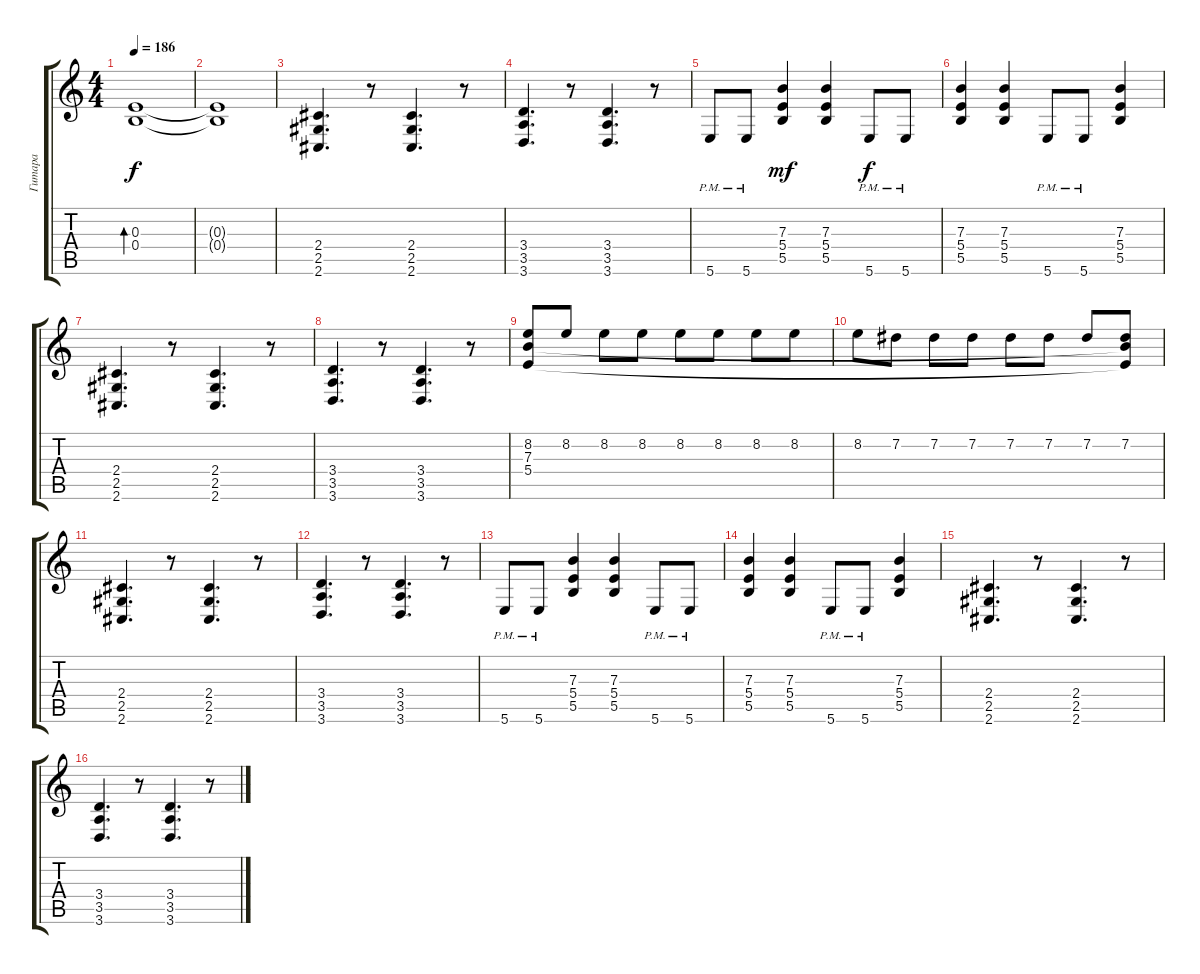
\track ("Гитара" "Гитара") {instrument distortionguitar}
\staff {score tabs}
\tuning (Db4 Ab3 E3 B2 Gb2 B1) {hide}
\ts (4 4)
\tempo 186
\clef g2
\ks c
(0.3 0.4).1{bd 480 dy f} |
(0.3{t} 0.4{t}).1 |
(2.4 2.5 2.6).4{d volume 11 instrument distortionguitar} r.8 (2.4 2.5 2.6).4{d} r.8 |
(3.4 3.5 3.6).4{d} r.8 (3.4 3.5 3.6).4{d} r.8 |
5.6{pm}.8 5.6{pm}.8 (7.3 5.4 5.5).4{dy mf} (7.3 5.4 5.5).4 5.6{pm}.8{dy f} 5.6{pm}.8 |
(7.3 5.4 5.5).4 (7.3 5.4 5.5).4 5.6{pm}.8 5.6{pm}.8 (7.3 5.4 5.5).4 |
(2.4 2.5 2.6).4{d} r.8 (2.4 2.5 2.6).4{d} r.8 |
(3.4 3.5 3.6).4{d} r.8 (3.4 3.5 3.6).4{d} r.8 |
(8.2 7.3 5.4).8 8.2.8 8.2.8 8.2.8 8.2.8 8.2.8 8.2.8 8.2.8 |
8.2.8 7.2.8 7.2.8 7.2.8 7.2.8 7.2.8 7.2.8 (7.2 7.3{t} 5.4{t}).8 |
(2.4 2.5 2.6).4{d} r.8 (2.4 2.5 2.6).4{d} r.8 |
(3.4 3.5 3.6).4{d} r.8 (3.4 3.5 3.6).4{d} r.8 |
5.6{pm}.8 5.6{pm}.8 (7.3 5.4 5.5).4 (7.3 5.4 5.5).4 5.6{pm}.8 5.6{pm}.8 |
(7.3 5.4 5.5).4 (7.3 5.4 5.5).4 5.6{pm}.8 5.6{pm}.8 (7.3 5.4 5.5).4 |
(2.4 2.5 2.6).4{d} r.8 (2.4 2.5 2.6).4{d} r.8 |
(3.4 3.5 3.6).4{d} r.8 (3.4 3.5 3.6).4{d} r.8
